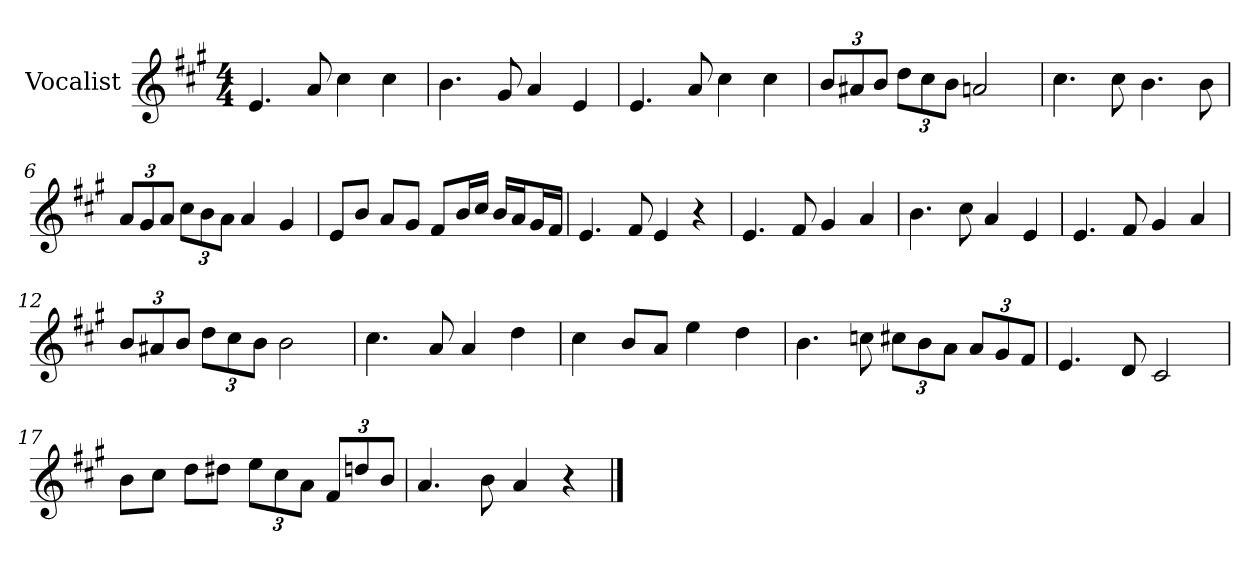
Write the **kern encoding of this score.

**kern
*part1
*staff1
*I"Vocalist
*k[f#c#g#]
*A:
*M4/4
=1
4.e
8a
4cc#
4cc#
=2
4.b
8g#
4a
4e
=3
4.e
8a
4cc#
4cc#
=4
12bL
12a#X
12bJ
12ddL
12cc#
12bJ
2an
=5
4.cc#
8cc#
4.b
8b
=6
12aL
12g#
12aJ
12cc#L
12b
12aJ
4a
4g#
=7
8eL
8bJ
8aL
8g#J
8f#L
16bL
16cc#JJ
16bLL
16aJ
16g#L
16f#JJ
=8
4.e
8f#
4e
4r
=9
4.e
8f#
4g#
4a
=10
4.b
8cc#
4a
4e
=11
4.e
8f#
4g#
4a
=12
12bL
12a#X
12bJ
12ddL
12cc#
12bJ
2b
=13
4.cc#
8a
4a
4dd
=14
4cc#
8bL
8aJ
4ee
4dd
=15
4.b
8ccn
12cc#XL
12b
12aJ
12aL
12g#
12f#J
=16
4.e
8d
2c#
=17
8bL
8cc#J
8ddL
8dd#XJ
12eeL
12cc#
12aJ
12f#L
12ddn
12bJ
=18
4.a
8b
4a
4r
==
*-
